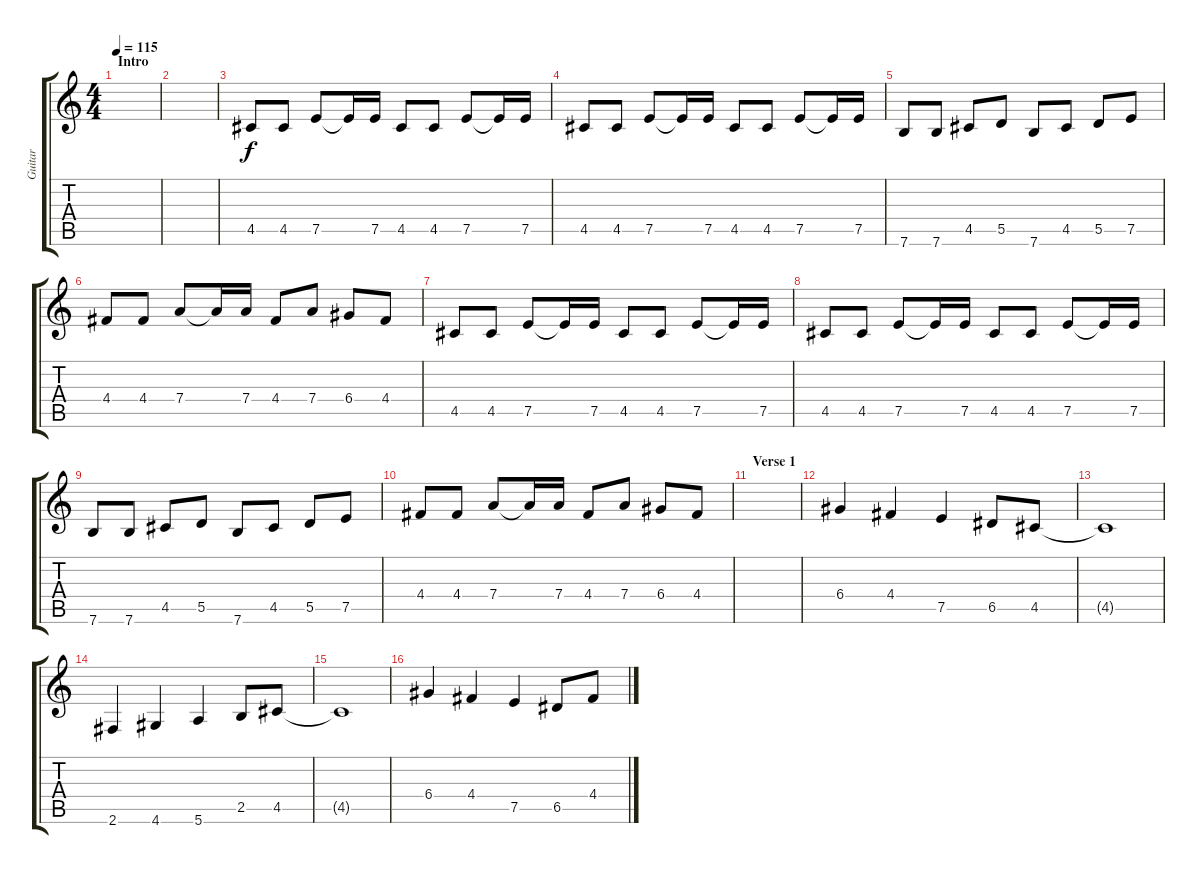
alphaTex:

\track ("Guitar" "Guitar") {instrument overdrivenguitar}
\staff {score tabs}
\tuning (E4 B3 G3 D3 A2 E2) {hide}
\ts (4 4)
\section ("" "Intro")
\tempo 115
\clef g2
\ks c
|
|
4.5.8 4.5.8 7.5.8 7.5{t}.16 7.5.16 4.5.8 4.5.8 7.5.8 7.5{t}.16 7.5.16 |
4.5.8 4.5.8 7.5.8 7.5{t}.16 7.5.16 4.5.8 4.5.8 7.5.8 7.5{t}.16 7.5.16 |
7.6.8 7.6.8 4.5.8 5.5.8 7.6.8 4.5.8 5.5.8 7.5.8 |
4.4.8 4.4.8 7.4.8 7.4{t}.16 7.4.16 4.4.8 7.4.8 6.4.8 4.4.8 |
4.5.8 4.5.8 7.5.8 7.5{t}.16 7.5.16 4.5.8 4.5.8 7.5.8 7.5{t}.16 7.5.16 |
4.5.8 4.5.8 7.5.8 7.5{t}.16 7.5.16 4.5.8 4.5.8 7.5.8 7.5{t}.16 7.5.16 |
7.6.8 7.6.8 4.5.8 5.5.8 7.6.8 4.5.8 5.5.8 7.5.8 |
4.4.8 4.4.8 7.4.8 7.4{t}.16 7.4.16 4.4.8 7.4.8 6.4.8 4.4.8 |
\section ("" "Verse 1")
|
6.4.4 4.4.4 7.5.4 6.5.8 4.5.8 |
4.5{t}.1 |
2.6.4 4.6.4 5.6.4 2.5.8 4.5.8 |
4.5{t}.1 |
6.4.4 4.4.4 7.5.4 6.5.8 4.4.8
